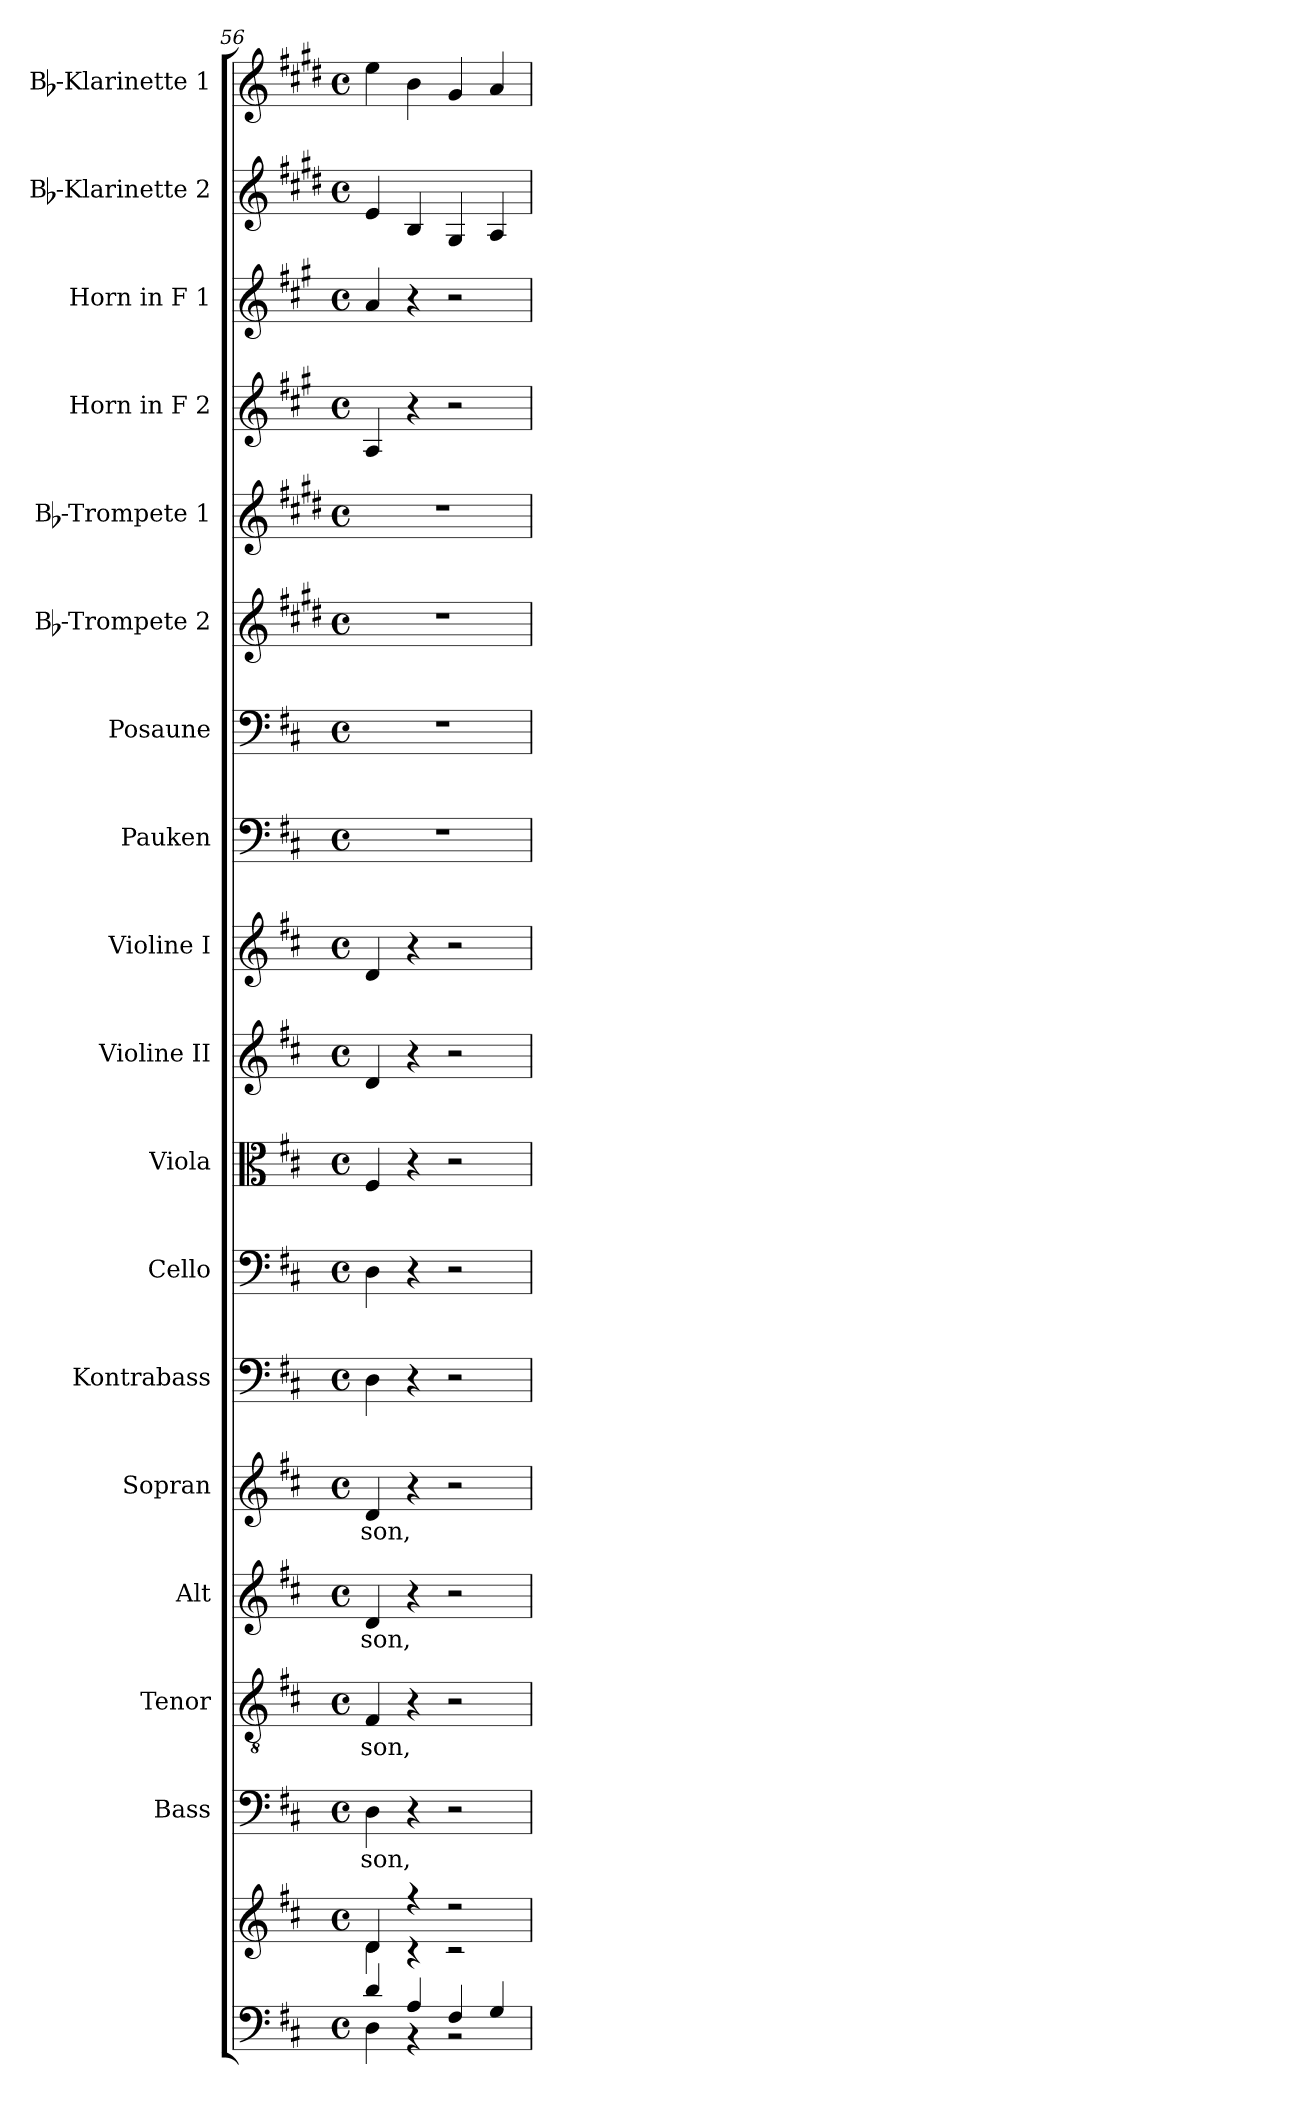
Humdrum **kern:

**kern	**kern	**kern	**text	**kern	**text	**kern	**text	**kern	**text	**kern	**kern	**kern	**kern	**kern	**kern	**kern	**kern	**kern	**kern	**kern	**kern	**kern
*part18	*part18	*part17	*part17	*part16	*part16	*part15	*part15	*part14	*part14	*part13	*part12	*part11	*part10	*part9	*part8	*part7	*part6	*part5	*part4	*part3	*part2	*part1
*staff19	*staff18	*staff17	*staff17	*staff16	*staff16	*staff15	*staff15	*staff14	*staff14	*staff13	*staff12	*staff11	*staff10	*staff9	*staff8	*staff7	*staff6	*staff5	*staff4	*staff3	*staff2	*staff1
*	*	*I"Bass	*	*I"Tenor	*	*I"Alt	*	*I"Sopran	*	*I"Kontrabass	*I"Cello	*I"Viola	*I"Violine II	*I"Violine I	*I"Pauken	*I"Posaune	*I"Bb-Trompete 2	*I"Bb-Trompete 1	*I"Horn in F 2	*I"Horn in F 1	*I"Bb-Klarinette 2	*I"Bb-Klarinette 1
*	*	*I'B.	*	*I'T.	*	*I'A.	*	*I'S.	*	*I'Kb.	*	*I'Vla.	*I'Vl. II	*I'Vl. I	*I'Pk.	*I'Pos.	*I'Bb Trp. 2	*I'Bb Trp. 1	*	*	*I'Bb Kl. 2	*I'Bb Kl. 1
*clefF4	*clefG2	*clefF4	*	*clefGv2	*	*clefG2	*	*clefG2	*	*clefF4	*clefF4	*clefC3	*clefG2	*clefG2	*clefF4	*clefF4	*clefG2	*clefG2	*clefG2	*clefG2	*clefG2	*clefG2
*	*	*	*	*	*	*	*	*	*	*ITrd7c12	*	*	*	*	*	*	*ITrd1c2	*ITrd1c2	*ITrd4c7	*ITrd4c7	*ITrd1c2	*ITrd1c2
*k[f#c#]	*k[f#c#]	*k[f#c#]	*	*k[f#c#]	*	*k[f#c#]	*	*k[f#c#]	*	*k[f#c#]	*k[f#c#]	*k[f#c#]	*k[f#c#]	*k[f#c#]	*k[f#c#]	*k[f#c#]	*k[f#c#]	*k[f#c#]	*k[f#c#]	*k[f#c#]	*k[f#c#]	*k[f#c#]
*D:	*D:	*D:	*	*D:	*	*D:	*	*D:	*	*D:	*D:	*D:	*D:	*D:	*D:	*D:	*D:	*D:	*D:	*D:	*D:	*D:
*M4/4	*M4/4	*M4/4	*	*M4/4	*	*M4/4	*	*M4/4	*	*M4/4	*M4/4	*M4/4	*M4/4	*M4/4	*M4/4	*M4/4	*M4/4	*M4/4	*M4/4	*M4/4	*M4/4	*M4/4
*met(c)	*met(c)	*met(c)	*	*met(c)	*	*met(c)	*	*met(c)	*	*met(c)	*met(c)	*met(c)	*met(c)	*met(c)	*met(c)	*met(c)	*met(c)	*met(c)	*met(c)	*met(c)	*met(c)	*met(c)
=56	=56	=56	=56	=56	=56	=56	=56	=56	=56	=56	=56	=56	=56	=56	=56	=56	=56	=56	=56	=56	=56	=56
*^	*^	*	*	*	*	*	*	*	*	*	*	*	*	*	*	*	*	*	*	*	*	*
!	!	!	!	!	!LO:LY:b	!	!LO:LY:b	!	!LO:LY:b	!	!LO:LY:b	!	!	!	!	!	!	!	!	!	!	!	!	!
4d/	4D\	4d/	4d\	4D\	-son,	4F#/	-son,	4d/	-son,	4d/	-son,	4DD\	4D\	4F#/	4d/	4d/	1r	1r	1r	1r	4D/	4d/	4d/	4dd\
4A/	4rBB	4r	4r	4r	.	4r	.	4r	.	4r	.	4r	4r	4r	4r	4r	.	.	.	.	4r	4r	4A/	4a\
4F#/	2rBB	2r	2r	2r	.	2r	.	2r	.	2r	.	2r	2r	2r	2r	2r	.	.	.	.	2r	2r	4F#/	4f#/
4G/	.	.	.	.	.	.	.	.	.	.	.	.	.	.	.	.	.	.	.	.	.	.	4G/	4g/
*v	*v	*	*	*	*	*	*	*	*	*	*	*	*	*	*	*	*	*	*	*	*	*	*	*
*	*v	*v	*	*	*	*	*	*	*	*	*	*	*	*	*	*	*	*	*	*	*	*	*
=	=	=	=	=	=	=	=	=	=	=	=	=	=	=	=	=	=	=	=	=	=	=
*-	*-	*-	*-	*-	*-	*-	*-	*-	*-	*-	*-	*-	*-	*-	*-	*-	*-	*-	*-	*-	*-	*-
